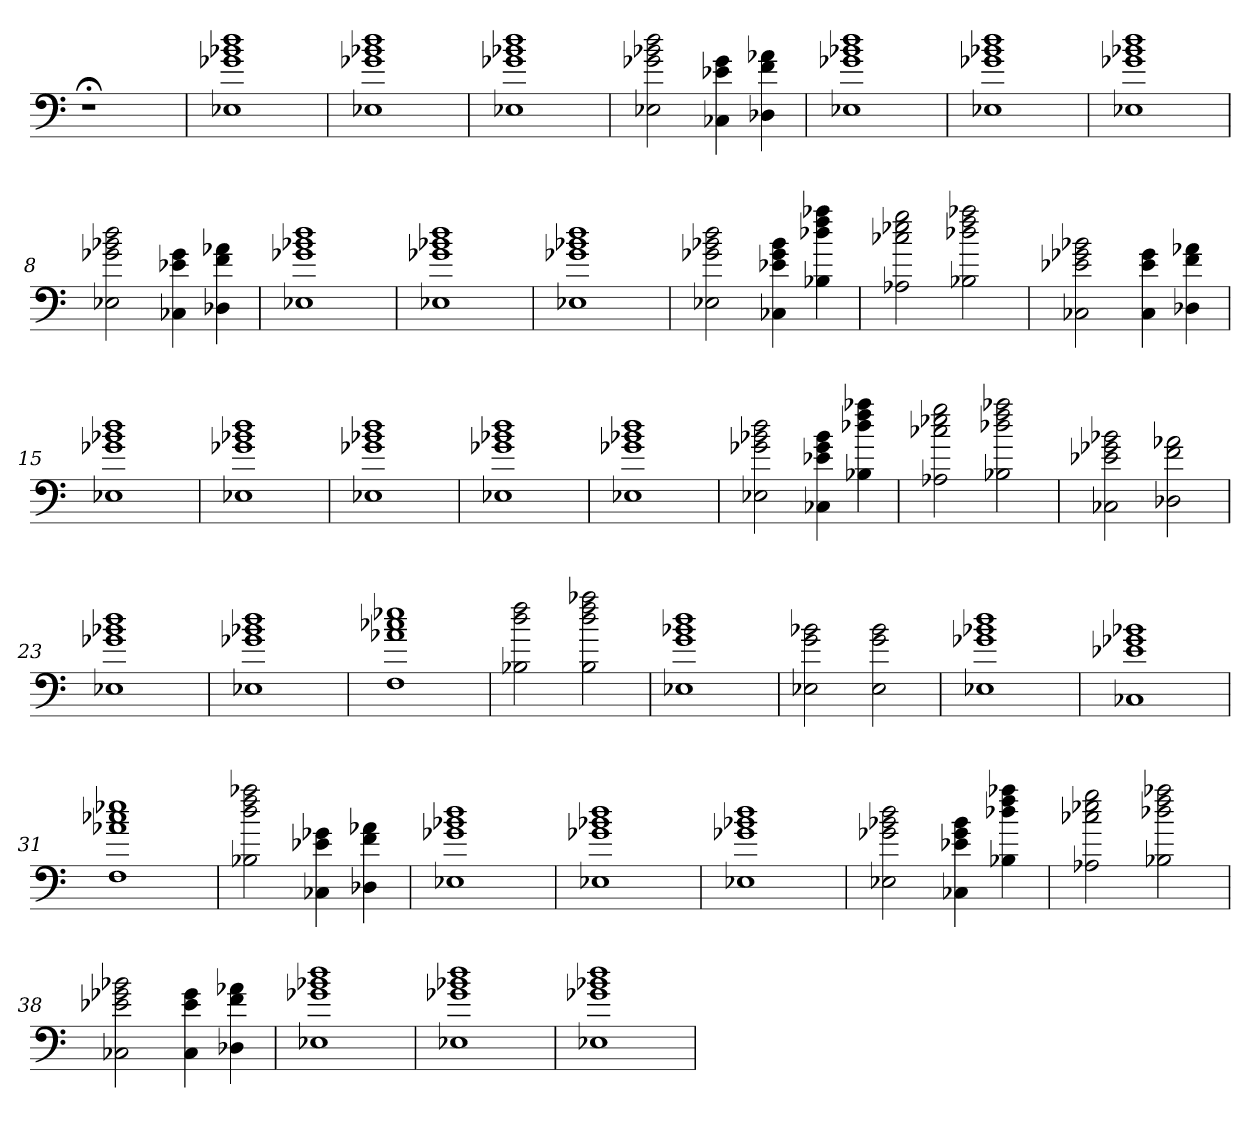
**kern
*part1
*staff1
=
1r;<
=1
1E-X 1g-X 1b-X 1dd
=2
1E-X 1g-X 1b-X 1dd
=3
1E-X 1g-X 1b-X 1dd
=4
2E-X 2g-X 2b-X 2dd
4C-X 4e-X 4g-
4D-X 4f 4a-X
=5
1E-X 1g-X 1b-X 1dd
=6
1E-X 1g-X 1b-X 1dd
=7
1E-X 1g-X 1b-X 1dd
=8
2E-X 2g-X 2b-X 2dd
4C-X 4e-X 4g-
4D-X 4f 4a-X
=9
1E-X 1g-X 1b-X 1dd
=10
1E-X 1g-X 1b-X 1dd
=11
1E-X 1g-X 1b-X 1dd
=12
2E-X 2g-X 2b-X 2dd
4C-X 4e-X 4g- 4b-
4B-X 4dd-X 4ff 4aa-X
=13
2A-X 2cc-X 2ee-X 2gg
2B-X 2dd-X 2ff 2aa-X
=14
2C-X 2e-X 2g-X 2b-X
4C- 4e- 4g-
4D-X 4f 4a-X
=15
1E-X 1g-X 1b-X 1dd
=16
1E-X 1g-X 1b-X 1dd
=17
1E-X 1g-X 1b-X 1dd
=18
1E-X 1g-X 1b-X 1dd
=19
1E-X 1g-X 1b-X 1dd
=20
2E-X 2g-X 2b-X 2dd
4C-X 4e-X 4g- 4b-
4B-X 4dd-X 4ff 4aa-X
=21
2A-X 2cc-X 2ee-X 2gg
2B-X 2dd-X 2ff 2aa-X
=22
2C-X 2e-X 2g-X 2b-X
2D-X 2f 2a-X
=23
1E-X 1g-X 1b-X 1dd
=24
1E-X 1g-X 1b-X 1dd
=25
1F 1a-X 1cc-X 1ee-X
=26
2B-X 2dd 2ff
2B- 2dd 2ff 2aa-X
=27
1E-X 1g 1b-X 1dd
=28
2E-X 2g 2b-X
2E- 2g 2b-
=29
1E-X 1g-X 1b-X 1dd
=30
1C-X 1e-X 1g-X 1b-X
=31
1F 1a-X 1cc-X 1ee-X
=32
2B-X 2dd 2ff 2aa-X
4C-X 4e-X 4g-X
4D-X 4f 4a-X
=33
1E-X 1g-X 1b-X 1dd
=34
1E-X 1g-X 1b-X 1dd
=35
1E-X 1g-X 1b-X 1dd
=36
2E-X 2g-X 2b-X 2dd
4C-X 4e-X 4g- 4b-
4B-X 4dd-X 4ff 4aa-X
=37
2A-X 2cc-X 2ee-X 2gg
2B-X 2dd-X 2ff 2aa-X
=38
2C-X 2e-X 2g-X 2b-X
4C- 4e- 4g-
4D-X 4f 4a-X
=39
1E-X 1g-X 1b-X 1dd
=40
1E-X 1g-X 1b-X 1dd
=41
1E-X 1g-X 1b-X 1dd
=
*-
